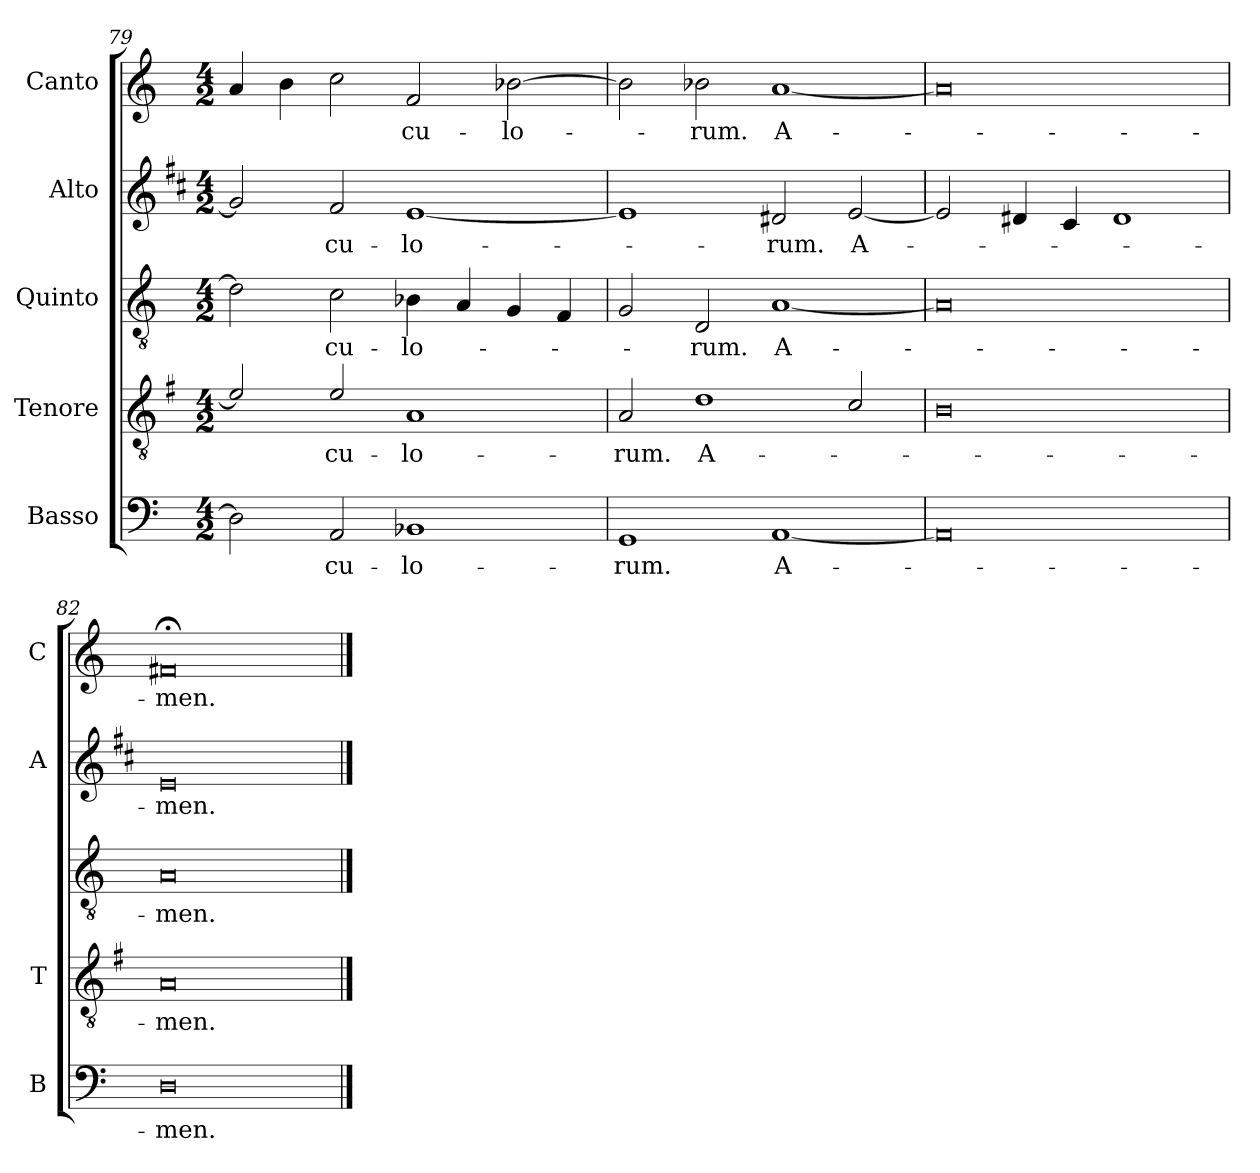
**kern	**text	**kern	**text	**kern	**text	**kern	**text	**kern	**text
*part5	*part5	*part4	*part4	*part3	*part3	*part2	*part2	*part1	*part1
*staff5	*staff5	*staff4	*staff4	*staff3	*staff3	*staff2	*staff2	*staff1	*staff1
*I"Basso	*	*I"Tenore	*	*I"Quinto	*	*I"Alto	*	*I"Canto	*
*I'B	*	*I'T	*	*	*	*I'A	*	*I'C	*
*clefF4	*	*clefGv2	*	*clefGv2	*	*clefG2	*	*clefG2	*
*	*	*ITrd4c7	*	*	*	*ITrd1c2	*	*	*
*k[]	*	*k[]	*	*k[]	*	*k[]	*	*k[]	*
*C:	*	*C:	*	*C:	*	*C:	*	*C:	*
*M4/2	*	*M4/2	*	*M4/2	*	*M4/2	*	*M4/2	*
=79	=79	=79	=79	=79	=79	=79	=79	=79	=79
2D\]	.	2A/]	.	2d\]	.	2f/]	.	4a/	.
.	.	.	.	.	.	.	.	4b\	.
!	!LO:LY:b	!	!LO:LY:b	!	!LO:LY:b	!	!LO:LY:b	!	!
2AA/	-cu-	2A/	-cu-	2c\	-cu-	2e/	-cu-	2cc\	.
!	!LO:LY:b	!	!LO:LY:b	!	!LO:LY:b	!	!LO:LY:b	!	!LO:LY:b
1BB-X	-lo-	1D	-lo-	4B-X\	-lo-	[1d	-lo-	2f/	-cu-
.	.	.	.	4A/	.	.	.	.	.
!	!	!	!	!	!	!	!	!	!LO:LY:b
.	.	.	.	4G/	.	.	.	[2b-X\	-lo-
.	.	.	.	4F/	.	.	.	.	.
=80	=80	=80	=80	=80	=80	=80	=80	=80	=80
!	!LO:LY:b	!	!LO:LY:b	!	!	!	!	!	!
1GG	-rum.	2D/	-rum.	2G/	.	1d]	.	2b-\]	.
!	!	!	!LO:LY:b	!	!LO:LY:b	!	!	!	!LO:LY:b
.	.	1G	A-	2D/	-rum.	.	.	2b-X\	-rum.
!	!LO:LY:b	!	!	!	!LO:LY:b	!	!LO:LY:b	!	!LO:LY:b
[1AA	A-	.	.	[1A	A-	2c#X/	-rum.	[1a	A-
!	!	!	!	!	!	!	!LO:LY:b	!	!
.	.	2F/	.	.	.	[2d/	A-	.	.
=81	=81	=81	=81	=81	=81	=81	=81	=81	=81
0AA]	.	0E	.	0A]	.	2d/]	.	0a]	.
.	.	.	.	.	.	4c#X/	.	.	.
.	.	.	.	.	.	4B/	.	.	.
.	.	.	.	.	.	1c#	.	.	.
=82	=82	=82	=82	=82	=82	=82	=82	=82	=82
!	!LO:LY:b	!	!LO:LY:b	!	!LO:LY:b	!	!LO:LY:b	!	!LO:LY:b
0D	-men.	0D	-men.	0A	-men.	0d	-men.	0f#X;<	-men.
==	==	==	==	==	==	==	==	==	==
*-	*-	*-	*-	*-	*-	*-	*-	*-	*-
